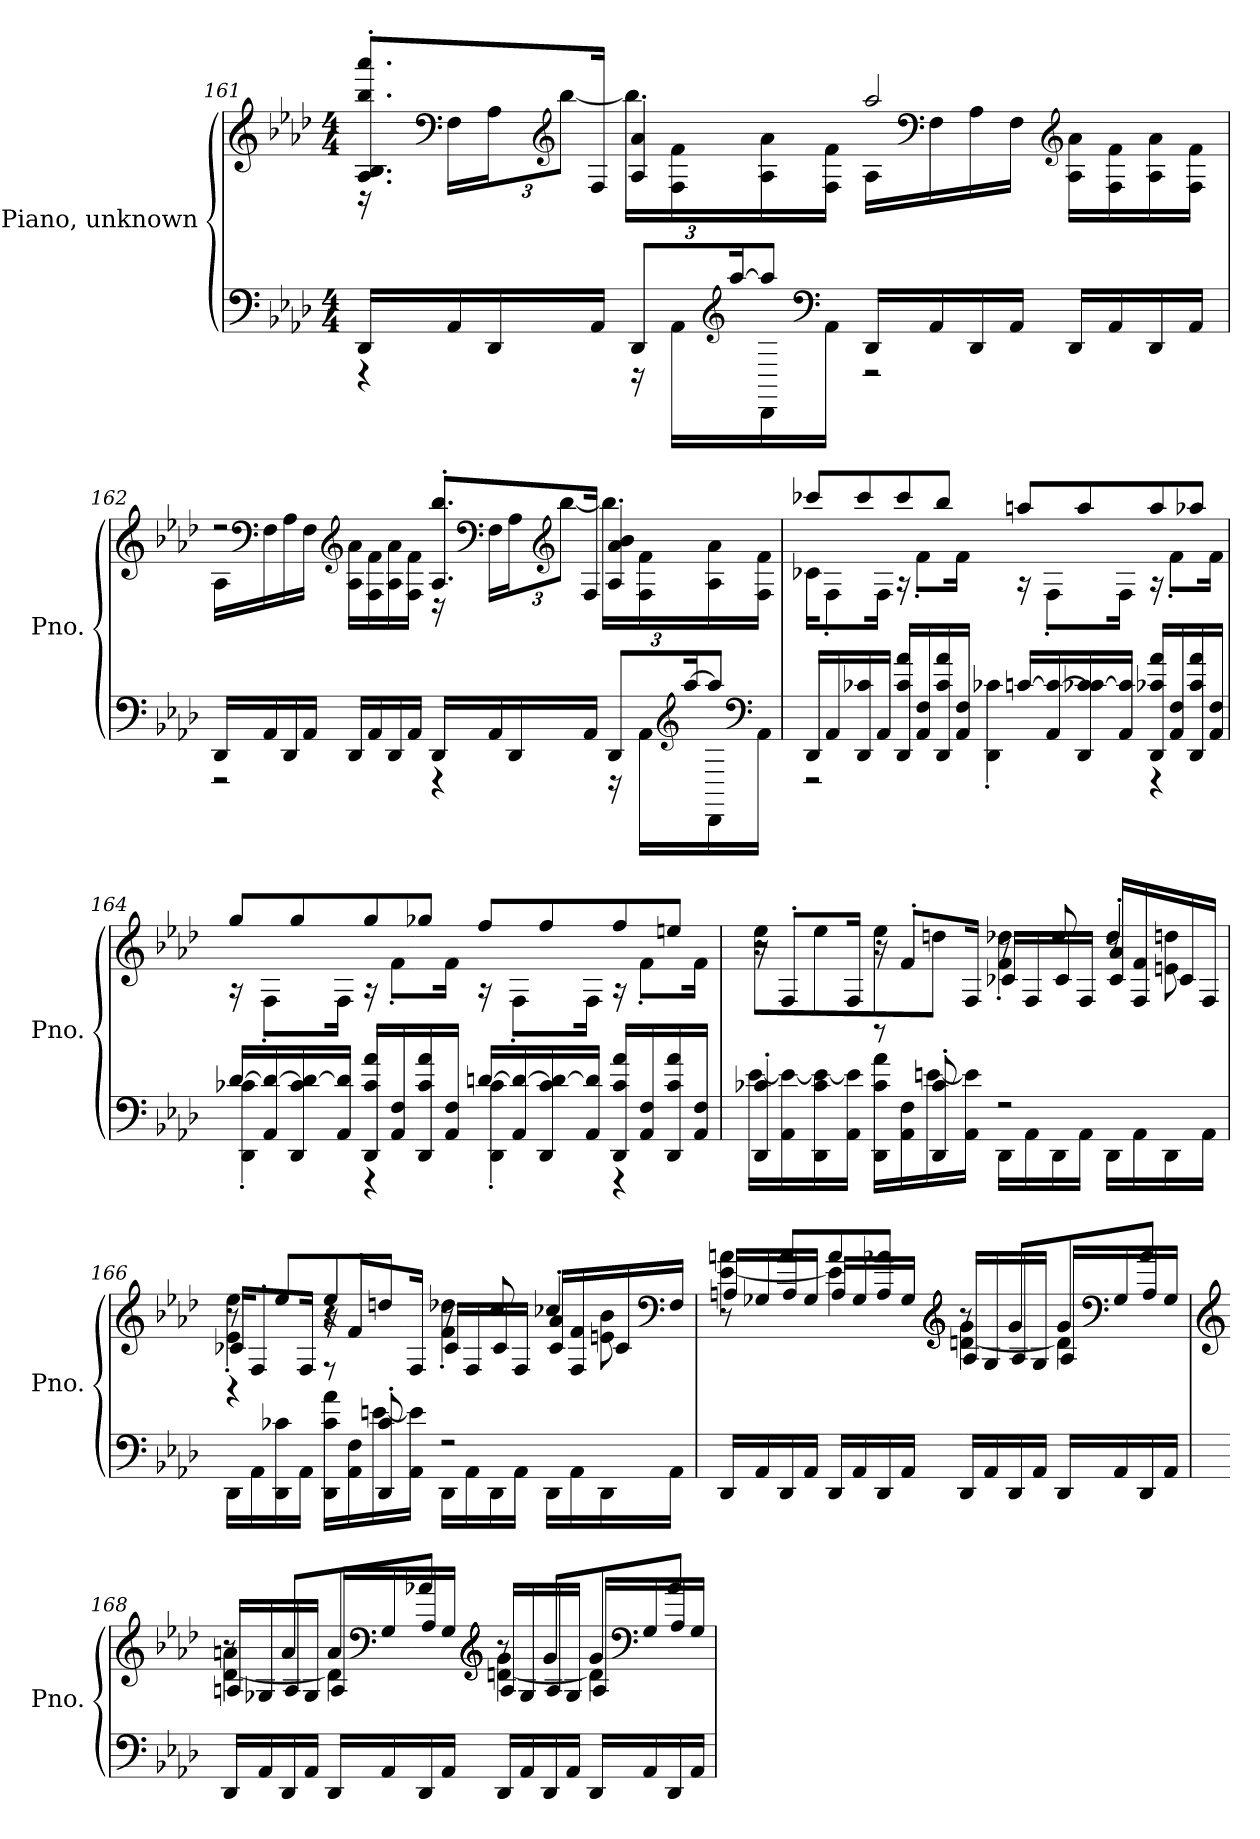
**kern	**kern
*part1	*part1
*staff2	*staff1
*I"Piano, unknown	*
*I'Pno.	*
!!LO:PB:g=z
*clefF4	*clefG2
*k[b-e-a-d-]	*k[b-e-a-d-]
*M4/4	*M4/4
=161	=161
*^	*^
16DD-/LL	4r	8.A-/' 8.B-/' 8.bb-/' 8.aaa-/'L	16r
*	*	*clefF4	*
16AA-/	.	.	16F\LL
*	*	*	*Xbrackettup
16DD-/	.	.	24A-\J
*	*	*clefG2	*
.	.	.	[12bb-\J
16AA-/JJ	.	16F/Jk	.
*Xbrackettup	*	*	*
12DD-/L	16r	4A-/' 4a-/'	16bb-\LL]
.	16AA-\LL	.	16F\ 16f\
*clefG2	*	*	*
[24aa-/K	.	.	.
8aa-/J]	16DD-\	.	16A-\ 16a-\
*clefF4	*	*	*
.	16AA-\JJ	.	16F\ 16f\JJ
16DD-/LL	2r	2aa-/	16A-\LL
*	*	*clefF4	*
16AA-/	.	.	16F\
16DD-/	.	.	16A-\
16AA-/JJ	.	.	16F\JJ
*	*	*clefG2	*
16DD-/LL	.	.	16A-\ 16a-\LL
16AA-/	.	.	16F\ 16f\
16DD-/	.	.	16A-\ 16a-\
16AA-/JJ	.	.	16F\ 16f\JJ
!!LO:LB:g=z	!!
=162	=162	=162	=162
16DD-/LL	2r	2r	16A-\LL
*	*	*clefF4	*
16AA-/	.	.	16F\
16DD-/	.	.	16A-\
16AA-/JJ	.	.	16F\JJ
*	*	*clefG2	*
16DD-/LL	.	.	16A-\ 16a-\LL
16AA-/	.	.	16F\ 16f\
16DD-/	.	.	16A-\ 16a-\
16AA-/JJ	.	.	16F\ 16f\JJ
16DD-/LL	4r	8.A-/' 8.bb-/'L	16r
*	*	*clefF4	*
16AA-/	.	.	16F\LL
16DD-/	.	.	24A-\J
*	*	*clefG2	*
.	.	.	[12bb-\J
16AA-/JJ	.	16F/Jk	.
12DD-/L	16r	4A-/' 4a-/' 4b-/'	16bb-\LL]
.	16AA-\LL	.	16F\ 16f\
*clefG2	*	*	*
[24aa-/K	.	.	.
8aa-/J]	16DD-\	.	16A-\ 16a-\
*clefF4	*	*	*
.	16AA-\JJ	.	16F\ 16f\JJ
!!LO:LB:g=z	!!
=163	=163	=163	=163
16DD-/LL	2r	8ccc-X/L	16c-X\KL
16AA-/	.	.	8F'\
16DD-/ 16c-X/	.	8ccc-/	.
16AA-/JJ	.	.	16F\Jk
16DD-/ 16c-/ 16a-/LL	.	8ccc-/	16r
16AA-/ 16F/	.	.	8f'\L
16DD-/ 16c-/ 16a-/	.	8bb-/J	.
16AA-/ 16F/JJ	.	.	16f\Jk
[16cn/LL	4DD-\' 4c-X\'	8aan/L	16r
16AA-/ 16c/_	.	.	8F'\L
16DD-/ 16c-X/ 16c/_	.	8aa/	.
16AA-/ 16c/]JJ	.	.	16F\Jk
16DD-/ 16c-X/ 16a-/LL	4r	8aa/	16r
16AA-/ 16F/	.	.	8f'\L
16DD-/ 16c-/ 16a-/	.	8aa-X/J	.
16AA-/ 16F/JJ	.	.	16f\Jk
!!LO:LB:g=z	!!
=164	=164	=164	=164
[16d-/LL	4DD-\' 4c-X\'	8gg/L	16r
16AA-/ 16d-/_	.	.	8F'\L
16DD-/ 16c-/ 16d-/_	.	8gg/	.
16AA-/ 16d-/]JJ	.	.	16F\Jk
16DD-/ 16c-/ 16a-/LL	4r	8gg/	16r
16AA-/ 16F/	.	.	8f'\L
16DD-/ 16c-/ 16a-/	.	8gg-X/J	.
16AA-/ 16F/JJ	.	.	16f\Jk
[16dn/LL	4DD-\' 4c-\'	8ff/L	16r
16AA-/ 16d/_	.	.	8F'\L
16DD-/ 16c-/ 16d/_	.	8ff/	.
16AA-/ 16d/]JJ	.	.	16F\Jk
16DD-/ 16c-/ 16a-/LL	4r	8ff/	16r
16AA-/ 16F/	.	.	8f'\L
16DD-/ 16c-/ 16a-/	.	8een/J	.
16AA-/ 16F/JJ	.	.	16f\Jk
!!LO:LB:g=z
=165	=165	=165	=165
*	*	*	*^
4DD-/' 4c-X/'	[16e-\LL	2r	8ee-\L	16r
.	16AA-\ 16e-\_	.	.	8F'/L
.	16DD-\ 16c-\ 16e-\_	.	8ee-\	.
.	16AA-\ 16e-\]JJ	.	.	16F/Jk
8r	16DD-\ 16c-\ 16a-\LL	.	8ee-\	16r
.	16AA-\ 16F\	.	.	8f'/L
8DD-/' 8c-/'	[16en\	.	8ddn\J	.
.	16AA-\ 16e\]JJ	.	.	16F/Jk
2r	16DD-\LL	8r	4f\' 4dd-X\'	16c-X/LL
.	16AA-\	.	.	16F/
.	16DD-\	8dd-/	.	16c-/
.	16AA-\JJ	.	.	16F/JJ
.	16DD-\LL	4dd-'/	8r	16c-/ 16a-/LL
.	16AA-\	.	.	16F/ 16f/
.	16DD-\	.	8en\ 8ddn\	16c-/
.	16AA-\JJ	.	.	16F/JJ
!!LO:LB:g=z	!!	!!
=166	=166	=166	=166	=166
4r	16DD-\LL	8r	4e-\' 4ee-\'	16c-X/KL
.	16AA-\	.	.	8F'/
.	16DD-\ 16c-X\	8ee-/L	.	.
.	16AA-\JJ	.	.	16F/Jk
8r	16DD-\ 16c-\ 16a-\LL	8ee-/	4r	16r
.	16AA-\ 16F\	.	.	8f'/L
8DD-/' 8c-/'	[16en\	8ddn/J	.	.
.	16AA-\ 16e\]JJ	.	.	16F/Jk
2r	16DD-\LL	8r	4f\' 4dd-X\'	16c-/LL
.	16AA-\	.	.	16F/
.	16DD-\	8cc/	.	16c-/
.	16AA-\JJ	.	.	16F/JJ
.	16DD-\LL	4cc-X'/	8r	16c-/ 16a-/LL
.	16AA-\	.	.	16F/ 16f/
.	16DD-\	.	8en\ 8b-\	16c-/
*	*	*clefF4	*	*
.	16AA-\JJ	.	.	16F/JJ
*v	*v	*	*	*
!!LO:PB:g=z	!!	!!
=167	=167	=167	=167
16DD-/LL	8r	[4e-\ 4an\	16An/LL
16AA-/	.	.	16G-X/
16DD-/	8a/L	.	16A/
16AA-/JJ	.	.	16G-/JJ
16DD-/LL	8a/	4e-\]	16A/LL
16AA-/	.	.	16G-/
16DD-/	8a-X/J	.	16A/
16AA-/JJ	.	.	16G-/JJ
*	*clefG2	*	*
16DD-/LL	8r	[4dn\ 4g\	16A/LL
16AA-/	.	.	16G-/
16DD-/	8g/L	.	16A/
16AA-/JJ	.	.	16G-/JJ
16DD-/LL	8g/	4d\]	16A/LL
*	*clefF4	*	*
16AA-/	.	.	16G-/
16DD-/	8a-/J	.	16A/
16AA-/JJ	.	.	16G-/JJ
!!LO:LB:g=z	!!	!!
=168	=168	=168	=168
*	*clefG2	*	*
16DD-/LL	8r	[4d-\ 4an\	16An/LL
16AA-/	.	.	16G-X/
16DD-/	8a/L	.	16A/
16AA-/JJ	.	.	16G-/JJ
16DD-/LL	8a/	4d-\]	16A/LL
*	*clefF4	*	*
16AA-/	.	.	16G-/
16DD-/	8a-X/J	.	16A/
16AA-/JJ	.	.	16G-/JJ
*	*clefG2	*	*
16DD-/LL	8r	[4dn\ 4g\	16A/LL
16AA-/	.	.	16G-/
16DD-/	8g/L	.	16A/
16AA-/JJ	.	.	16G-/JJ
16DD-/LL	8g/	4d\]	16A/LL
*	*clefF4	*	*
16AA-/	.	.	16G-/
16DD-/	8a-/J	.	16A/
16AA-/JJ	.	.	16G-/JJ
*	*v	*v	*v
=	=
*-	*-
